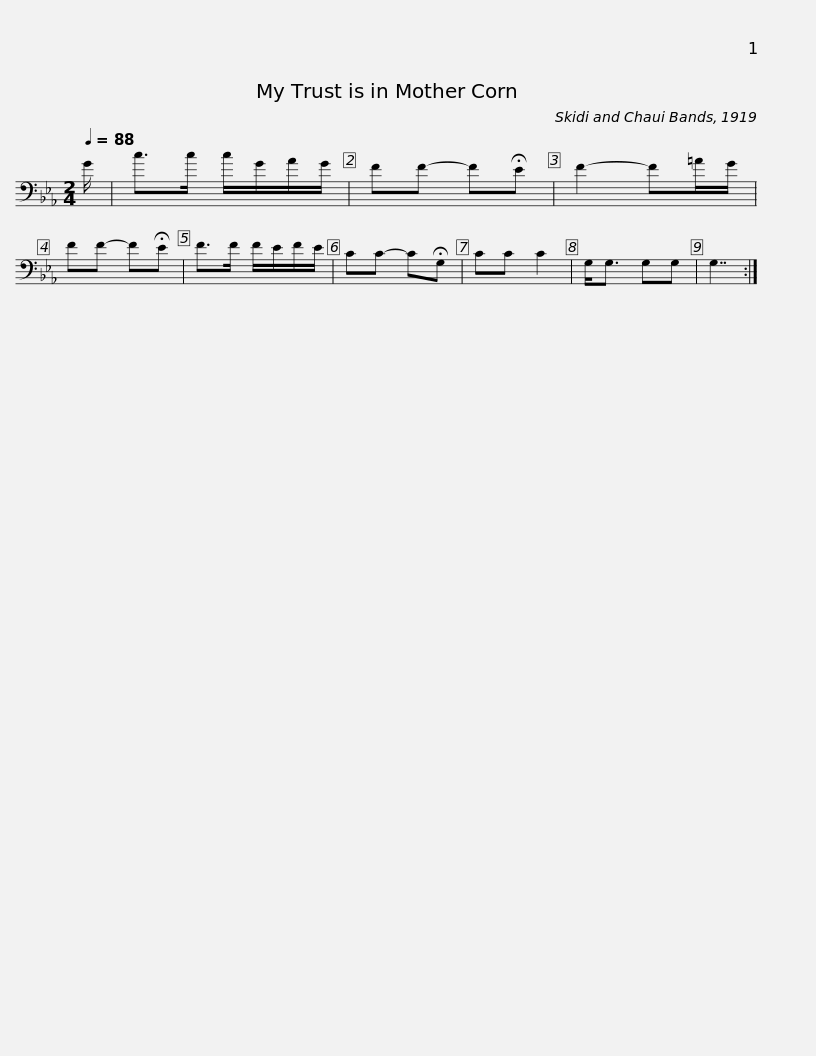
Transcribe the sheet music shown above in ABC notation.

X:1
L:1/8
Q:1/4=88
M:2/4
I:linebreak $
K:Eb
V:1 bass
V:1
 G/ | c>c c/G/A/G/ | FF- F!fermata!E | F2- F=A/G/ | FF- F!fermata!E | %5
 F>F F/E/F/E/ | CC- C!fermata!G, | CC C2 |$ G,<G, G,G, | G,7/2 :| %10
